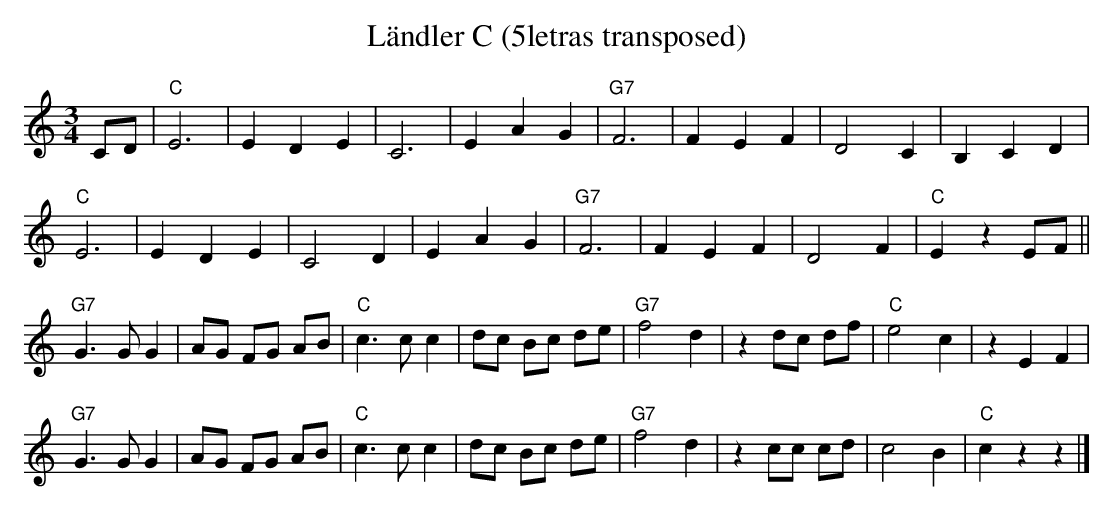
X:1
T:L\"andler C (5letras transposed)
M:3/4
L:1/4
K:C transpose=3 %%MIDI gchordon
C/2D/2 | "C"E3 | EDE | C3 | EAG | "G7"F3 | FEF | D2C | B,CD |
"C"E3 | EDE | C2D | EAG | "G7"F3 | FEF | D2F | "C"EzE/2F/2 ||
"G7"G>GG | A/2G/2 F/2G/2 A/2B/2 | "C"c>cc | d/2c/2 B/2c/2 d/2e/2 | "G7"f2d | z d/2c/2 d/2f/2 | "C"e2c | zEF |
"G7"G>GG | A/2G/2 F/2G/2 A/2B/2 | "C"c>cc | d/2c/2 B/2c/2 d/2e/2 | "G7"f2d | zc/2c/2 c/2d/2 | c2B | "C"czz |]
